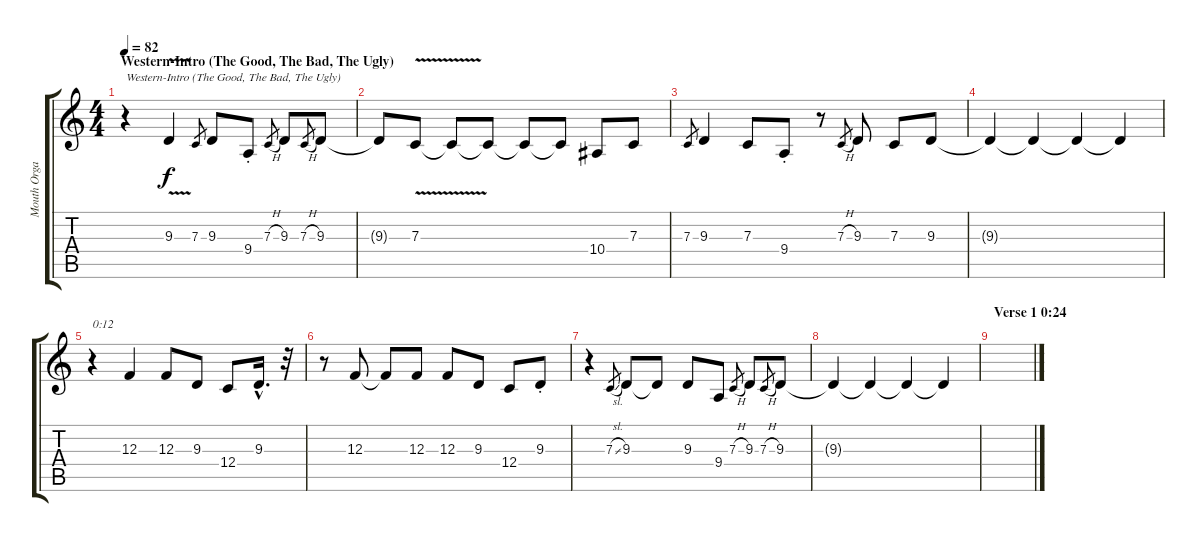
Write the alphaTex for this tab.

\track ("Mouth Organ (Mundharmonika)" "Mouth Orga") {instrument choiraahs}
\staff {score tabs}
\tuning (D4 A3 F3 C3 G2 C2) {hide}
\ts (4 4)
\section ("" "Western-Intro (The Good, The Bad, The Ugly)")
\tempo 82
\clef g2
\ks c
r.4{txt "Western-Intro (The Good, The Bad, The Ugly)" dy f instrument choiraahs} 9.3{v}.4 7.3.8{gr} 9.3.8 9.4{st}.8 7.3{h}.8{gr} 9.3.8 7.3{h}.8{gr} 9.3.8 |
9.3{t}.8 7.3{v}.8 7.3{t}.8 7.3{t}.8 7.3{t}.8 7.3{t}.8 10.4.8 7.3.8 |
7.3.8{gr} 9.3.4 7.3.8 9.4{st}.8 r.8 7.3{h}.8{gr} 9.3.8 7.3.8 9.3.8 |
9.3{t}.4 9.3{t}.4 9.3{t}.4 9.3{t}.4 |
r.4{txt "0:12"} 12.3.4 12.3.8 9.3.8 12.4.8 9.3{hac}.16{d} r.32 |
r.8 12.3.8 12.3{t}.8 12.3.8 12.3.8 9.3.8 12.4.8 9.3{st}.8 |
r.4 7.3{sl}.8{gr} 9.3.8 9.3{t}.8 9.3.8 9.4.8 7.3{h}.8{gr} 9.3.8 7.3{h}.8{gr} 9.3.8 |
9.3{t}.4{volume 5} 9.3{t}.4 9.3{t}.4 9.3{t}.4 |
\section ("" "Verse 1 0:24")
